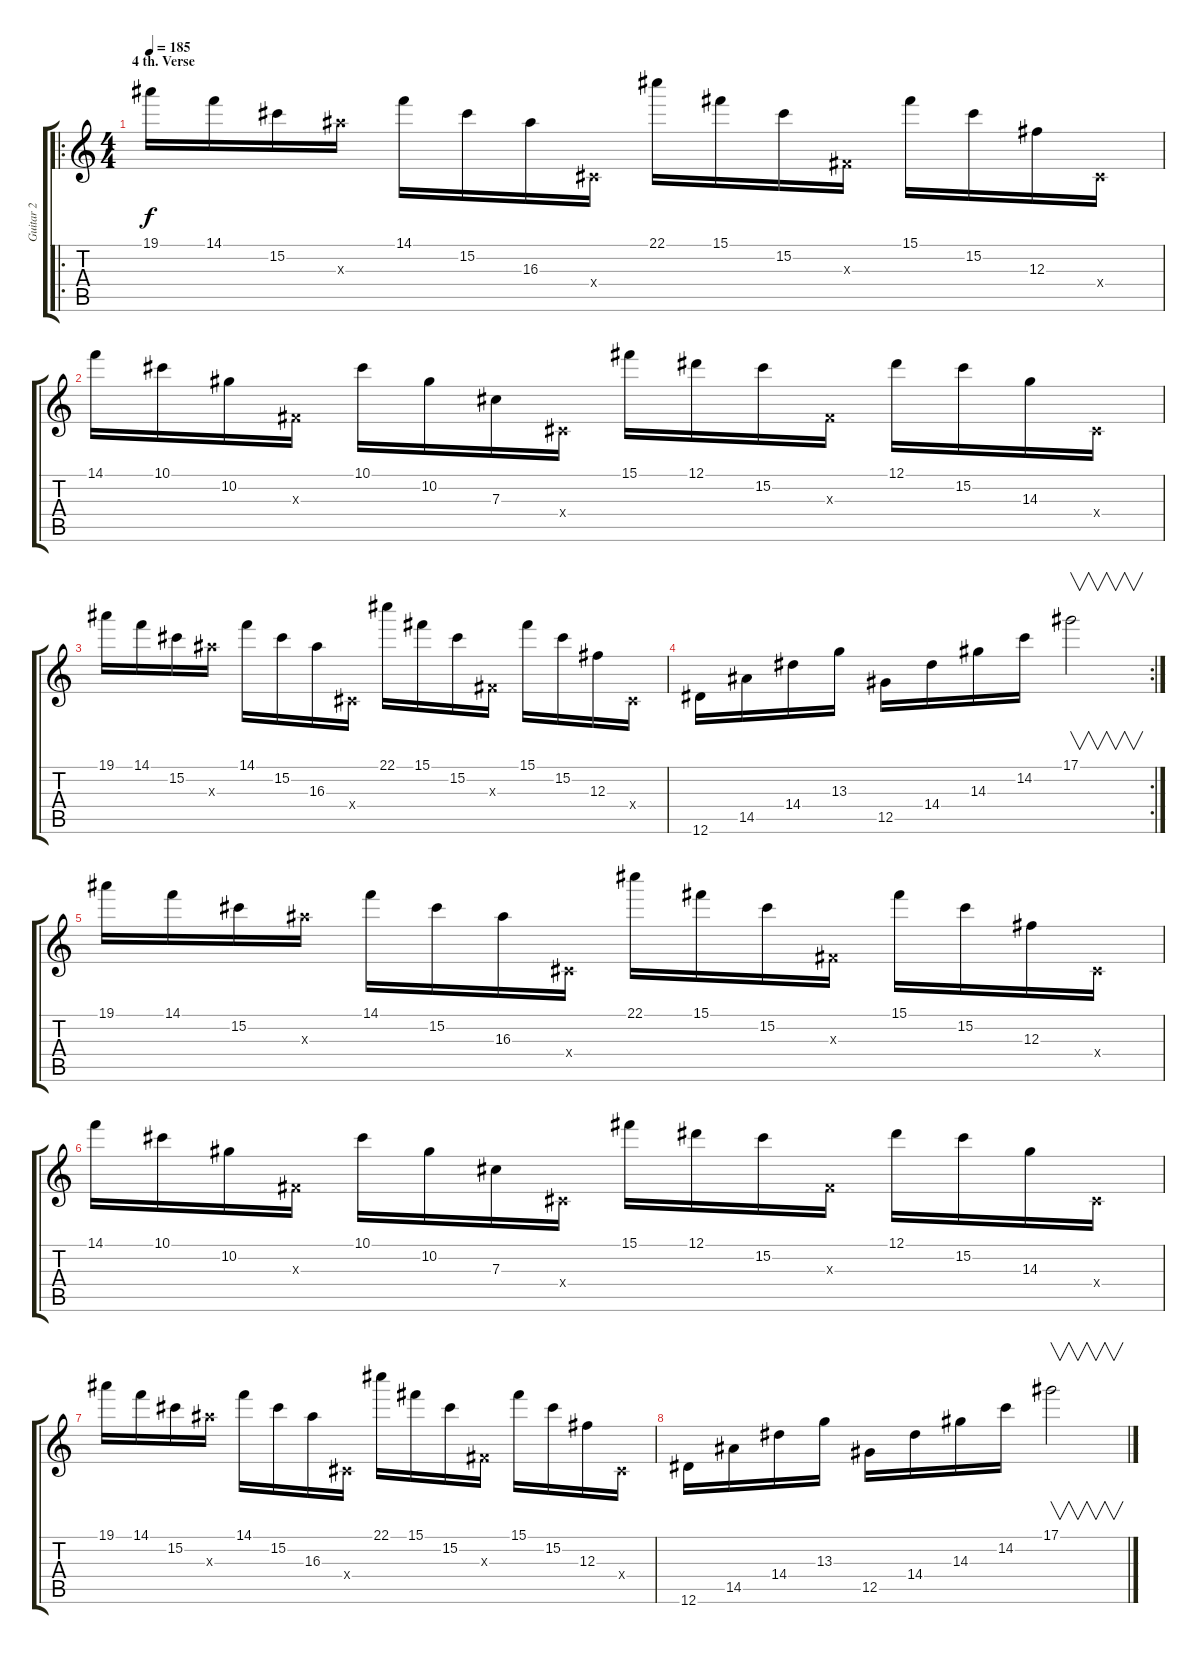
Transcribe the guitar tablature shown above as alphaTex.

\track ("Guitar 2" "Guitar 2") {instrument overdrivenguitar}
\staff {score tabs}
\tuning (Eb4 Bb3 Gb3 Db3 Ab2 Eb2) {hide}
\ro
\ts (4 4)
\section ("" "4 th. Verse")
\tempo 185
\clef g2
\ks c
19.1.16{dy f} 14.1.16 15.2.16 16.3{x}.16 14.1.16 15.2.16 16.3.16 0.4{x}.16 22.1.16 15.1.16 15.2.16 0.3{x}.16 15.1.16 15.2.16 12.3.16 0.4{x}.16 |
14.1.16 10.1.16 10.2.16 0.3{x}.16 10.1.16 10.2.16 7.3.16 0.4{x}.16 15.1.16 12.1.16 15.2.16 0.3{x}.16 12.1.16 15.2.16 14.3.16 0.4{x}.16 |
19.1.16 14.1.16 15.2.16 16.3{x}.16 14.1.16 15.2.16 16.3.16 0.4{x}.16 22.1.16 15.1.16 15.2.16 0.3{x}.16 15.1.16 15.2.16 12.3.16 0.4{x}.16 |
\rc 2
12.6.16 14.5.16 14.4.16 13.3.16 12.5.16 14.4.16 14.3.16 14.2.16 17.1.2{v} |
19.1.16 14.1.16 15.2.16 16.3{x}.16 14.1.16 15.2.16 16.3.16 0.4{x}.16 22.1.16 15.1.16 15.2.16 0.3{x}.16 15.1.16 15.2.16 12.3.16 0.4{x}.16 |
14.1.16 10.1.16 10.2.16 0.3{x}.16 10.1.16 10.2.16 7.3.16 0.4{x}.16 15.1.16 12.1.16 15.2.16 0.3{x}.16 12.1.16 15.2.16 14.3.16 0.4{x}.16 |
19.1.16 14.1.16 15.2.16 16.3{x}.16 14.1.16 15.2.16 16.3.16 0.4{x}.16 22.1.16 15.1.16 15.2.16 0.3{x}.16 15.1.16 15.2.16 12.3.16 0.4{x}.16 |
12.6.16 14.5.16 14.4.16 13.3.16 12.5.16 14.4.16 14.3.16 14.2.16 17.1.2{v}
